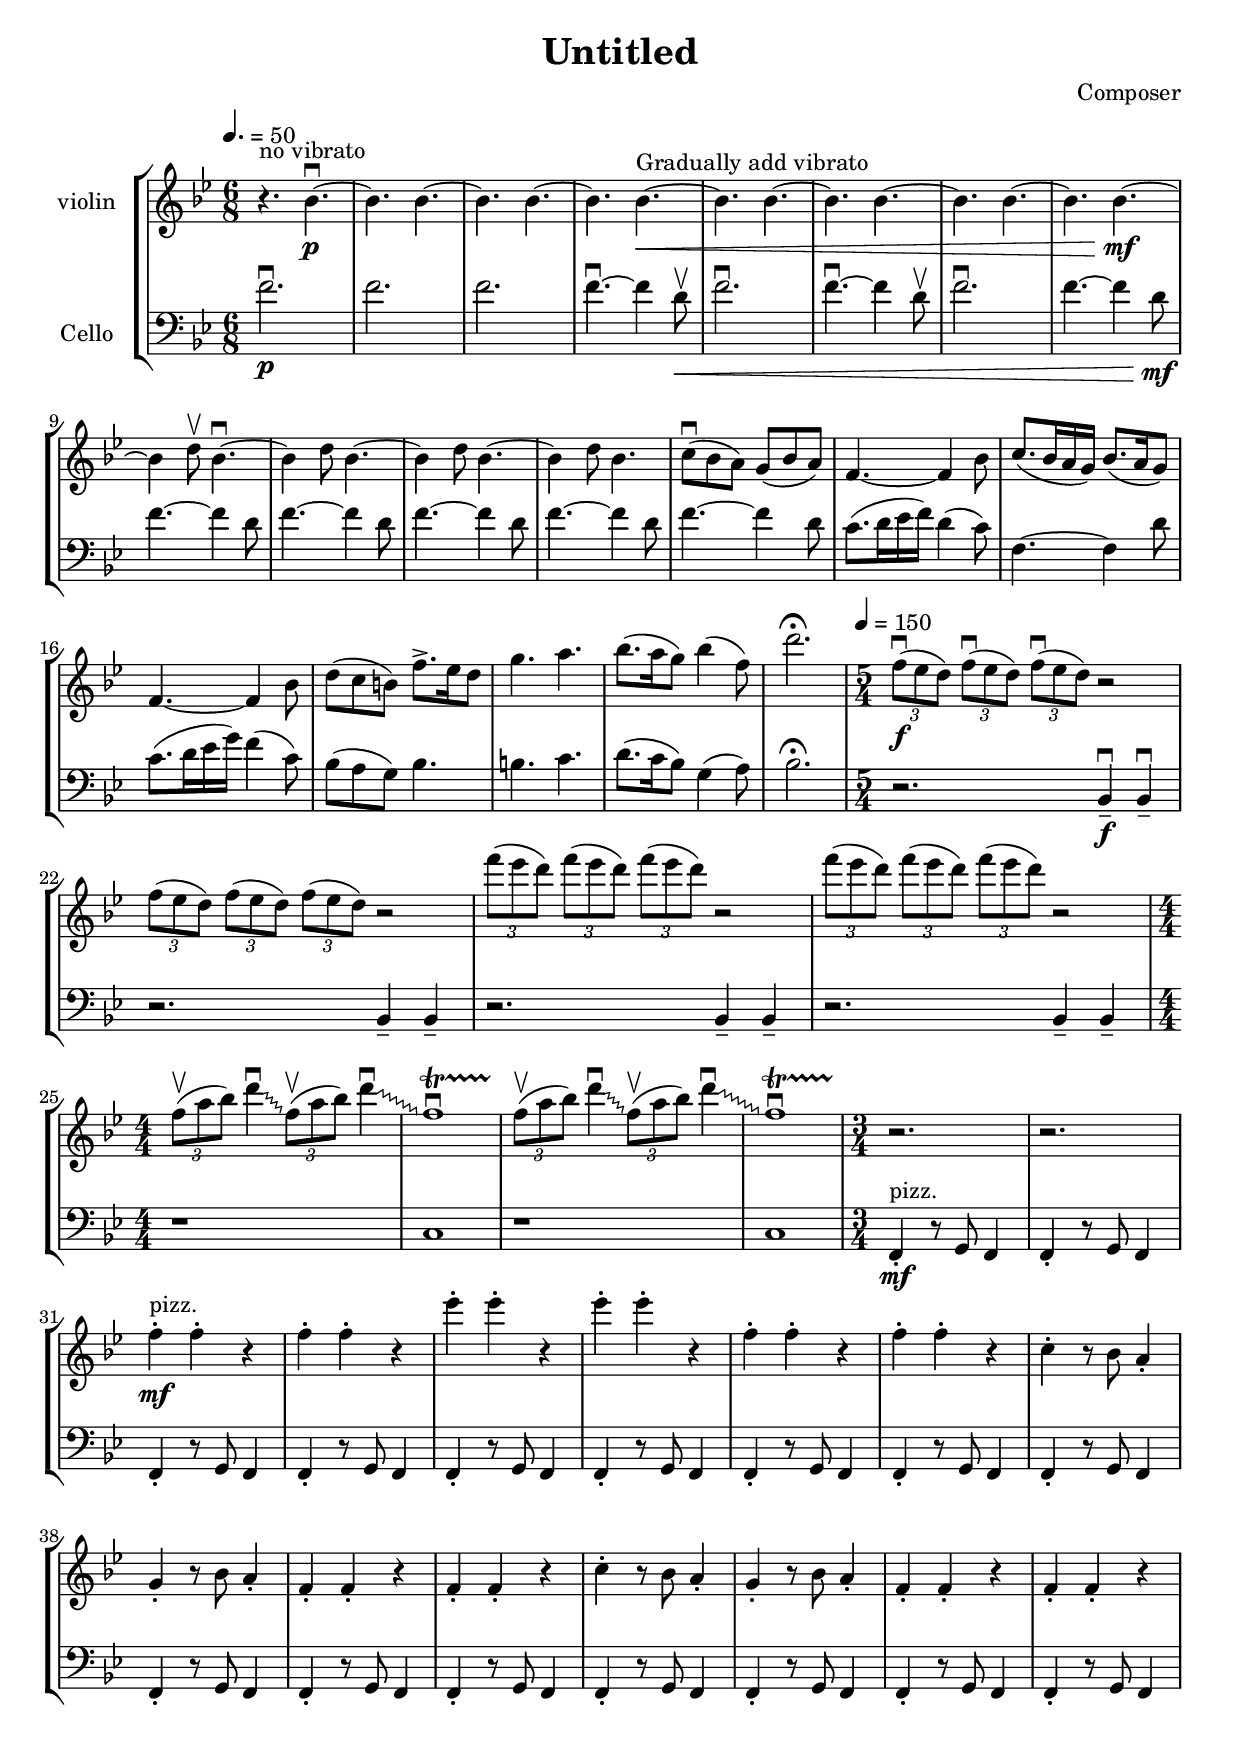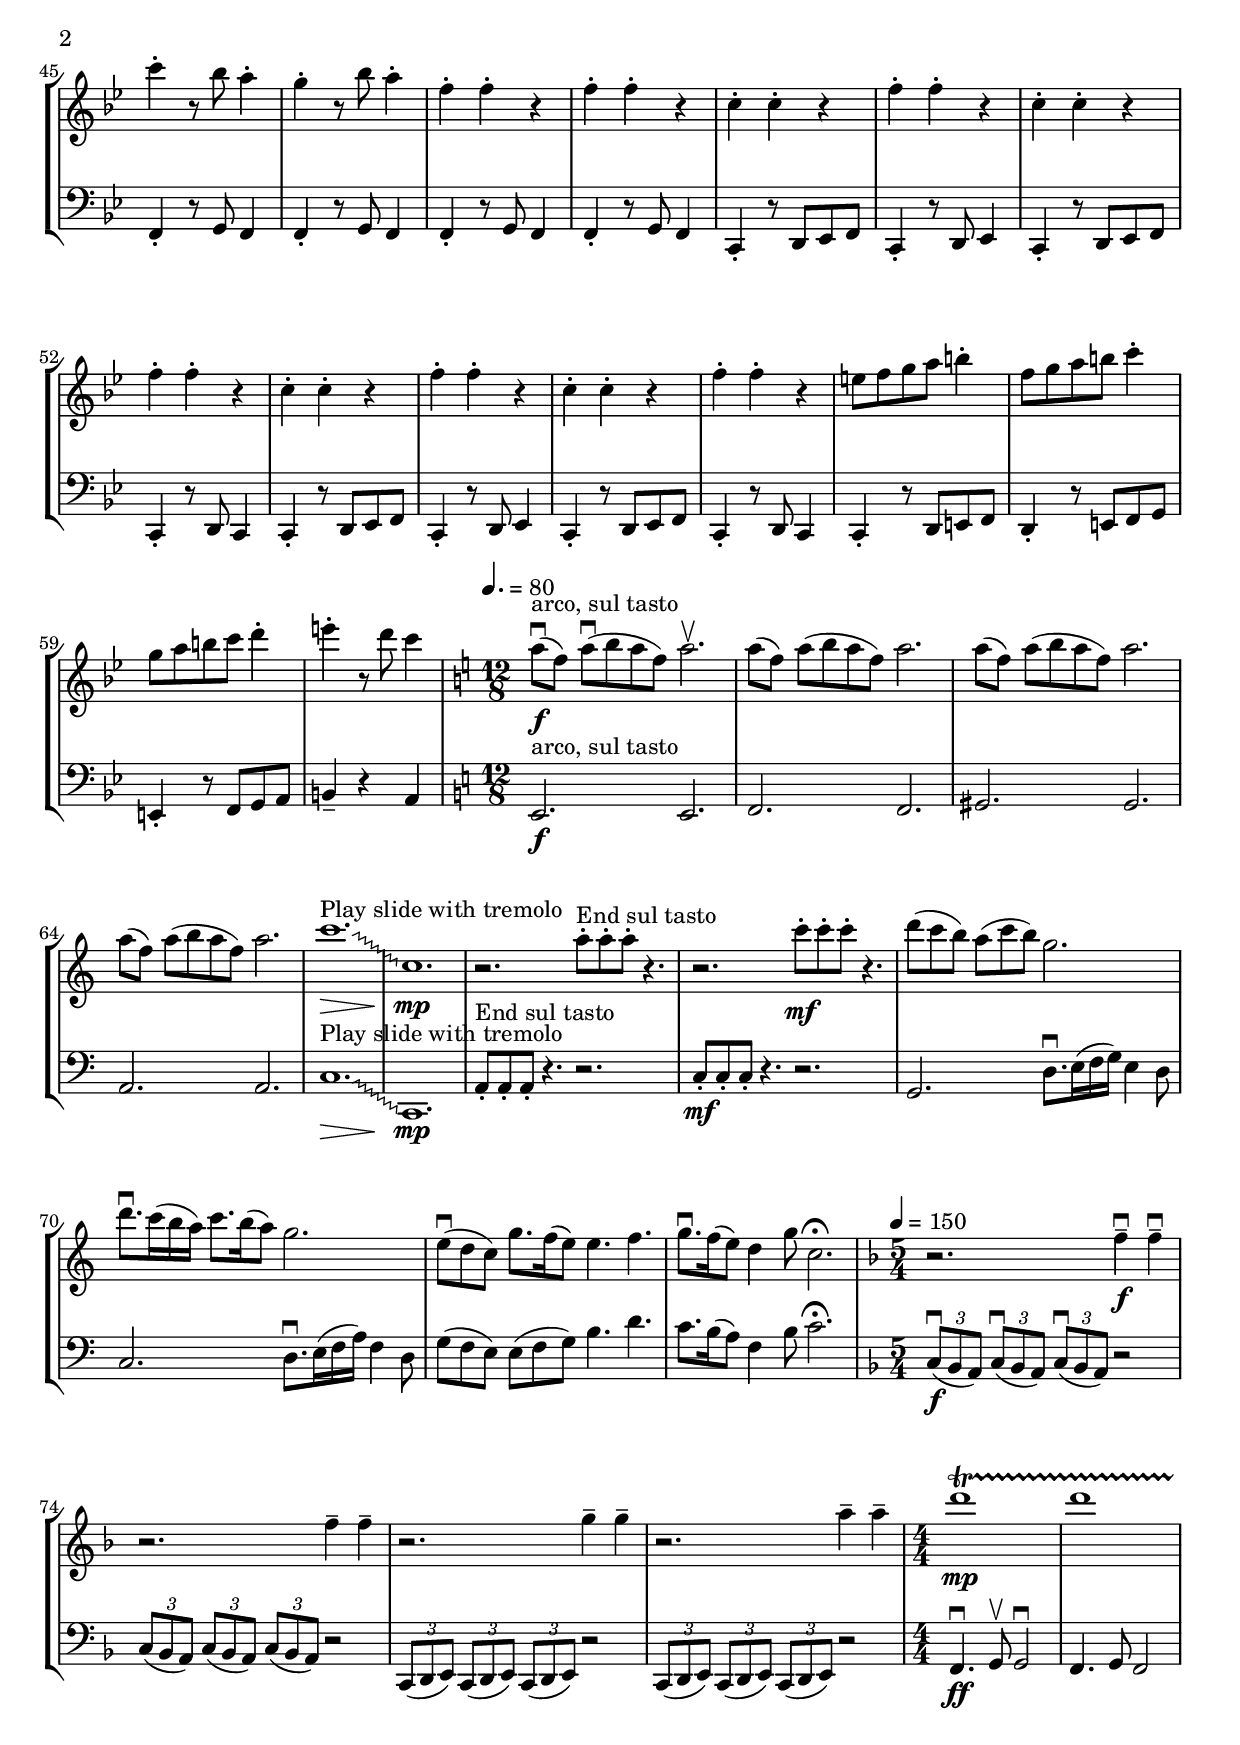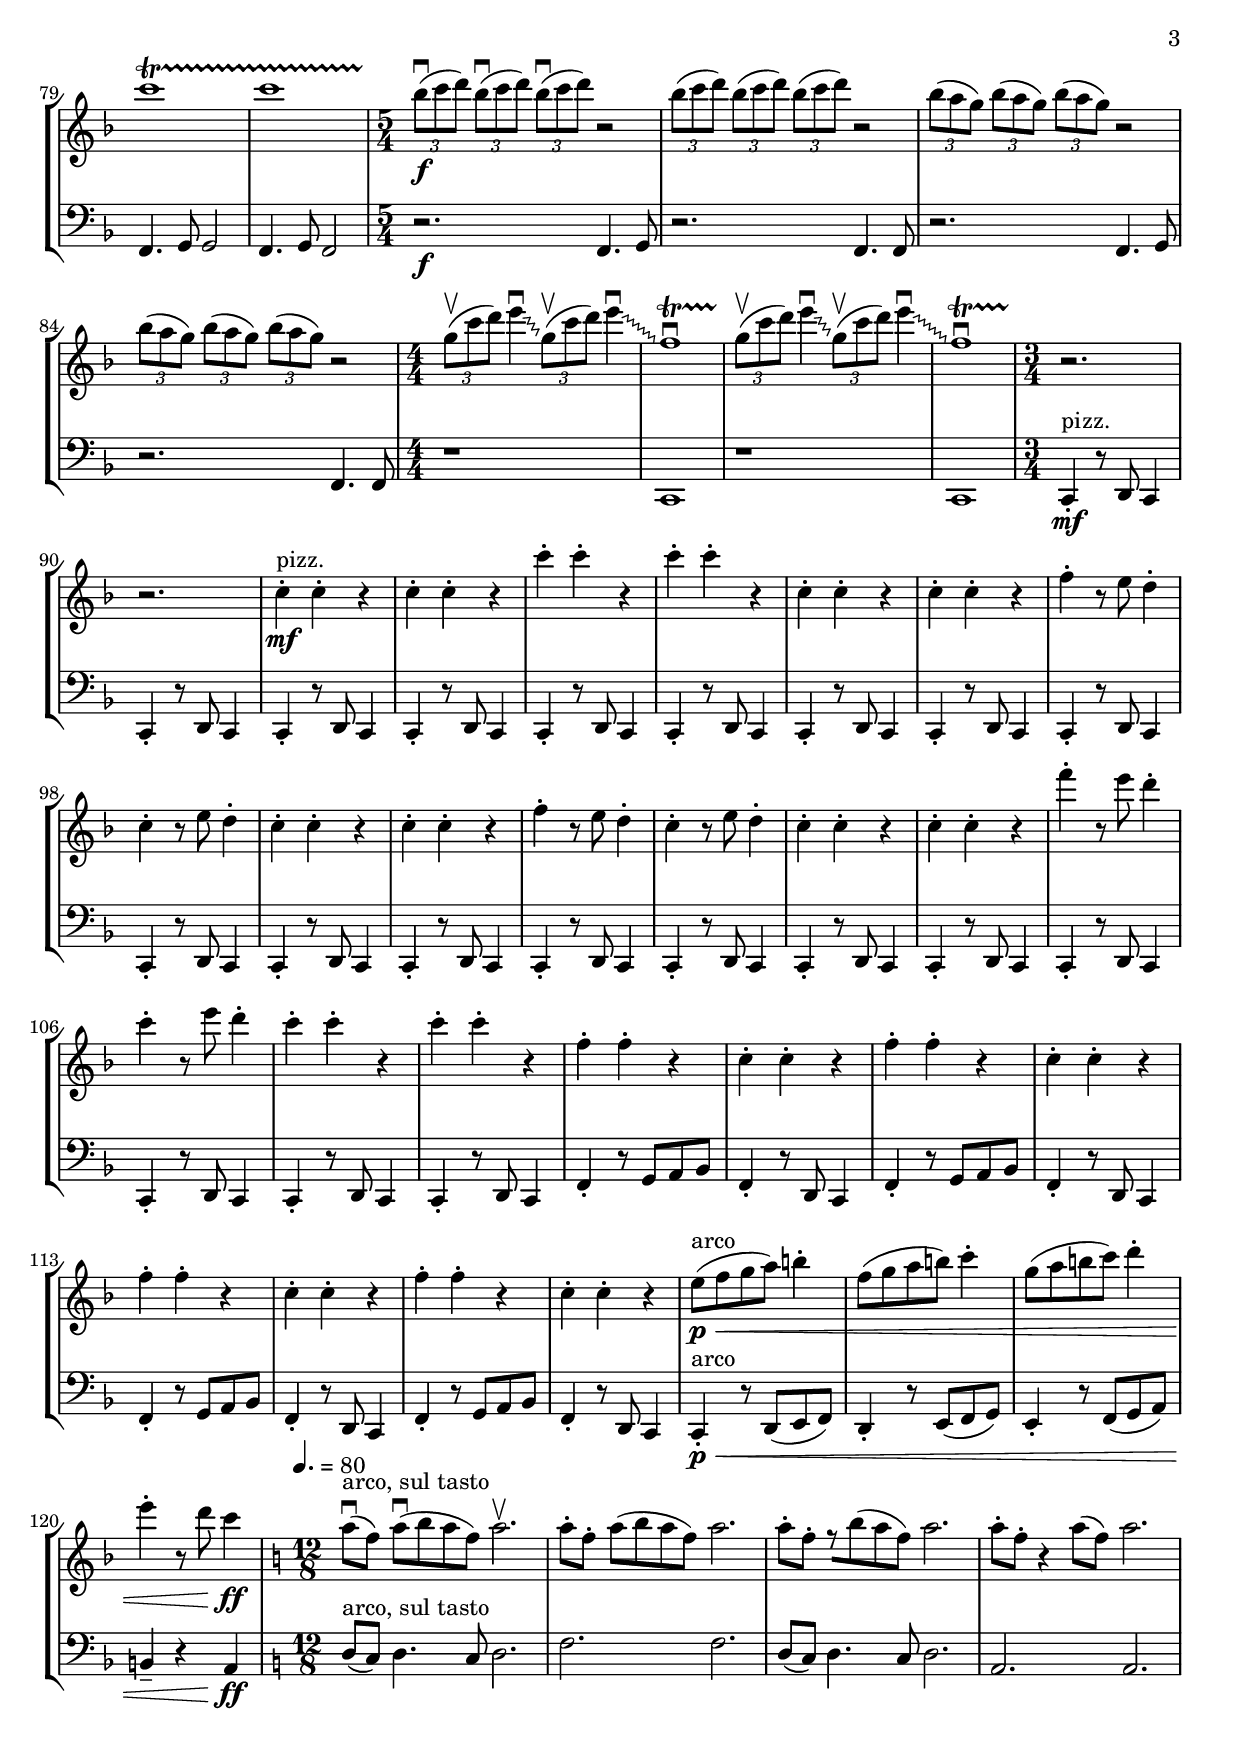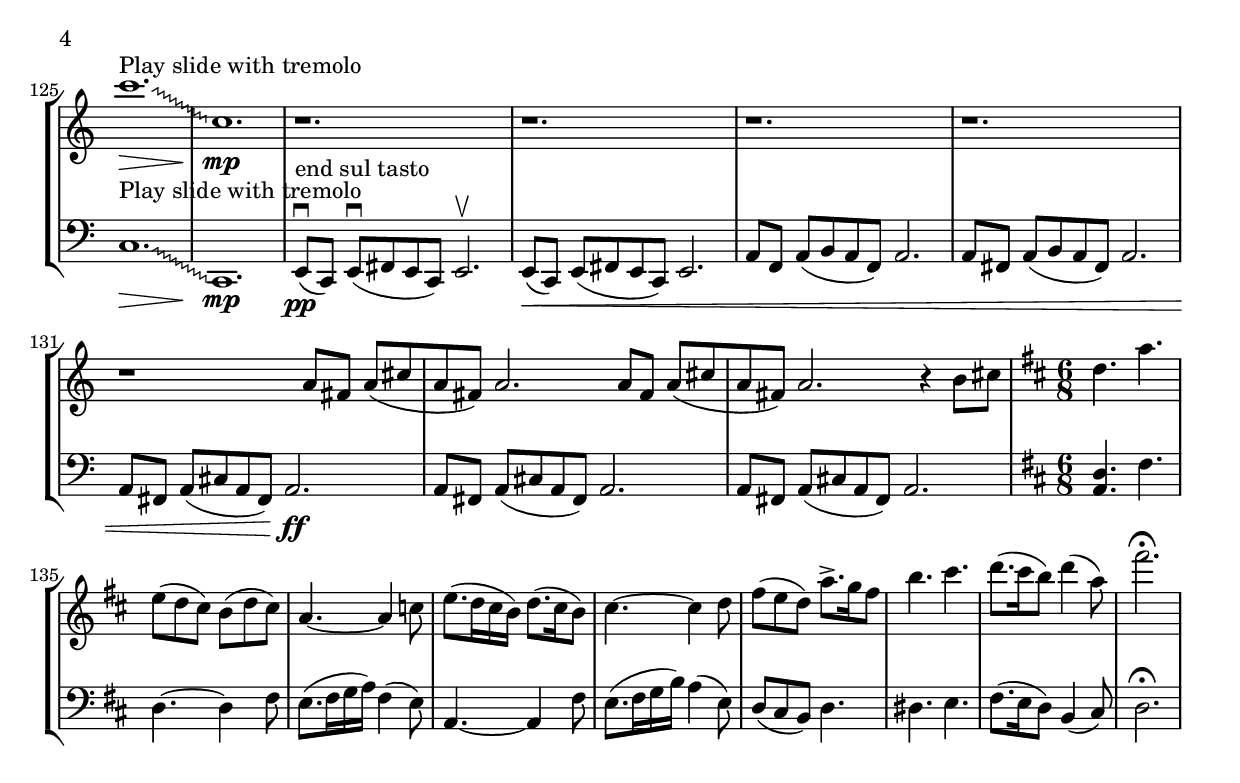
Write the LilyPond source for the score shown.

\header {
  title = "Untitled"
  composer = "Composer"
}

violin = \relative c'' {
      %A section
      \time 6/8
      \key bes \major
      \tempo 4. = 50 
      %bars1-8
       r4.^\markup "no vibrato" bes4.\downbow~\p| bes4. bes4.~| bes4. bes~| bes bes~\<^\markup "Gradually add vibrato"|
       bes4. bes4.~| bes4. bes~| bes4. bes4.~| bes bes~\!\mf |
       %bars 9-16
       bes4 d8\upbow bes4.\downbow~|bes4 d8 bes4.~|bes4 d8 bes4.~ |bes4 d8 bes4.|
       c8\downbow (bes a) g (bes a) | f4.~f4 bes8| c8. (bes16 a g) bes8. (a16 g8) | f4.~f4 bes8|
       %bars 17-20
       d8 (c b) f'8.\accent ees16 d8 | g4. a4. | bes8. (a16 g8) bes4 (f8) | d'2.\fermata
      %%%%%%%%%%%%%%%%%%%%%%%%%%%%%
      %B Section
      \tempo 4 = 150
      \time 5/4
      %bars 21-24
      \tuplet 3/2 {f,8\downbow\f (ees d)} \tuplet 3/2 {f\downbow (ees d)}  \tuplet 3/2 {f\downbow (ees d)} r2 |
      \tuplet 3/2 {f8 (ees d)} \tuplet 3/2 {f (ees d)}  \tuplet 3/2 {f (ees d)} r2 |
      \tuplet 3/2 {f'8 (ees d)} \tuplet 3/2 {f (ees d)}  \tuplet 3/2 {f (ees d)} r2 |
      \tuplet 3/2 {f8 (ees d)} \tuplet 3/2 {f (ees d)}  \tuplet 3/2 {f (ees d)} r2 |
      % bars 25-28
      \numericTimeSignature \time 4/4
      \override Glissando.style = #'zigzag
      \tuplet 3/2 {f,8\upbow (a bes)} d4\downbow\glissando \tuplet 3/2 {f,8\upbow (a bes)} d4\downbow\glissando 
      f,1\downbow\startTrillSpan|
      \tuplet 3/2 {f8\stopTrillSpan\upbow (a bes)} d4\downbow\glissando \tuplet 3/2 {f,8\upbow (a bes)} d4\downbow\glissando 
      f,1\downbow\startTrillSpan|
      %%%%%%%%%%%%%%%%%%%%%%%%%%%%%%%%
      % C Section
      %bars 29-32
      \time 3/4
      r2.\stopTrillSpan | r | f4^"pizz."\staccato\mf f\staccato r |f4\staccato f\staccato r |
      %bars 33-36
      ees'\staccato ees\staccato r| ees\staccato ees\staccato r| f,4\staccato f\staccato r |f4\staccato f\staccato r |
      %bars 37-40
      c\staccato r8 bes a4\staccato | g\staccato r8 bes a4\staccato |f4\staccato f\staccato r |f4\staccato f\staccato r |
      %bars 41-44
      c'\staccato r8 bes a4\staccato | g\staccato r8 bes a4\staccato |f4\staccato f\staccato r |f4\staccato f\staccato r |
      %bars 45-48
      c''\staccato r8 bes a4\staccato | g\staccato r8 bes a4\staccato |f4\staccato f\staccato r |f4\staccato f\staccato r |
      %bars 49-52
      c4\staccato c\staccato r |f4\staccato f\staccato r |c4\staccato c\staccato r |f4\staccato f\staccato r |
      %bars 49-52
      c4\staccato c\staccato r |f4\staccato f\staccato r |c4\staccato c\staccato r |f4\staccato f\staccato r |
      %bars 57-60
      e8 f g a b4\staccato |f8 g a b c4\staccato |g8 a b c d4\staccato | e4\staccato r8 d c4 |
      %%%%%%%%%%%%%%%%%%%%%%%%%%%%%%%%%
      %D Section
      \time 12/8
      \key a \minor
      \tempo 4. = 80
      %bars 61- 64
      a8^"arco, sul tasto"\downbow\f [(f)] a\downbow [(b a f)] a2.\upbow |a8 [(f)] a [(b a f)] a2. | 
      a8 [(f)] a [(b a f)] a2. |a8 [(f)] a [(b a f)] a2. |
      %bars 65-68
       c1.\glissando^\markup "Play slide with tremolo"\> | c,\!\mp | r2. a'8\staccato^\markup "End sul tasto" a\staccato a\staccato r4. |
      r2. c8\staccato\mf c\staccato c\staccato r4. |
      %bars 69-72
      d8 (c b) a (c b) g2.| d'8.\downbow c16 (b a) c8. b16 (a8) g2. | e8\downbow (d c) g'8. f16 (e8) e4. f |g8.\downbow f16 (e8) d4 g8 c,2.\fermata |
     %%%%%%%%%%%%%%%%%%%%%%%%%%%%%%%%%%%%%
      %B' Section 
      %bars 73-76
       \key f \major
       \time 5/4
       \tempo 4 =150
      r2. f4\tenuto\downbow\f f4\downbow\tenuto |r2. f4\tenuto f4\tenuto |
      r2. g4\tenuto g4\tenuto |r2. a4\tenuto a4\tenuto |
      %bars 77-80
      \time 4/4
      d1\startTrillSpan\mp | d1 | c1 | c1 |
      %bars 81-84
      \time 5/4
      \tuplet 3/2 {bes8\stopTrillSpan\downbow\f(c d)} \tuplet 3/2 {bes\downbow (c d)}  \tuplet 3/2 {bes\downbow (c d)} r2 |
      \tuplet 3/2 {bes8(c d)} \tuplet 3/2 {bes (c d)}  \tuplet 3/2 {bes (c d)} r2 |
      \tuplet 3/2 {bes8(a g)} \tuplet 3/2 {bes (a g)}  \tuplet 3/2 {bes (a g)} r2 |
      \tuplet 3/2 {bes8(a g)} \tuplet 3/2 {bes (a g)}  \tuplet 3/2 {bes (a g)} r2 |
      %bars 85-88
      \time 4/4
      \tuplet 3/2 {g8\upbow (c d)} e4\downbow\glissando \tuplet 3/2 {g,8\upbow (c d)} e4\downbow\glissando 
      f,1\downbow\startTrillSpan|
      \tuplet 3/2 {g8\stopTrillSpan\upbow (c d)} e4\downbow\glissando \tuplet 3/2 {g,8\upbow (c d)} e4\downbow\glissando 
      f,1\downbow\startTrillSpan|
      %%%%%%%%%%%%%%%%%%%%%%%%
      %C' Section
      \time 3/4
      %Bars 89-92
      r2.\stopTrillSpan | r | c4^"pizz."\staccato\mf c\staccato r |c4\staccato c\staccato r |
      %bars 93-96
      c'\staccato c\staccato r| c\staccato c\staccato r| c,4\staccato c\staccato r |c4\staccato c\staccato r |
      %bars 97-100
      f\staccato r8 e d4\staccato | c\staccato r8 e d4\staccato |c4\staccato c\staccato r |c4\staccato c\staccato r |
      %bars 101-104
      f\staccato r8 e d4\staccato | c\staccato r8 e d4\staccato |c4\staccato c\staccato r |c4\staccato c\staccato r |
      %bars 105-108
      f'\staccato r8 e d4\staccato | c\staccato r8 e d4\staccato |c4\staccato c\staccato r |c4\staccato c\staccato r |
      %bars 109-112
      f,4\staccato f\staccato r |c4\staccato c\staccato r |f4\staccato f\staccato r |c4\staccato c\staccato r |
      %bars 113-116
      f4\staccato f\staccato r |c4\staccato c\staccato r |f4\staccato f\staccato r |c4\staccato c\staccato r |
      %bars 117-120
      e8^"arco"\p\< (f g a) b4\staccato |f8 (g a b) c4\staccato |g8 (a b c) d4\staccato | e4\staccato r8 d c4\!\ff |
      %%%%%%%%%%%%%%%%%%%%%%%%%%
      %D' Section (climax)
      \time 12/8
      \key a \minor
      \tempo 4. = 80
      %bars 121-124
      a8^"arco, sul tasto"\downbow [(f)] a\downbow [(b a f)] a2.\upbow |
      a8\staccato [f\staccato] a [(b a f)] a2. | 
      a8\staccato [f\staccato] r [b (a f)] a2. |
      a8\staccato [f\staccato] r4  a8 (f) a2. |
      %bars 125-128
       c1.\glissando^\markup "Play slide with tremolo"\> | c,\!\mp | 
      %bars 129-132
      r1. |r |r |r |
      %bars 132-135
      r1 a8 [fis] a [(cis |
      a fis)] a2. a8 [fis] a [(cis |
       a fis)] a2. r4 b8 cis |
       \key d \major
       \time 6/8
       d4. a' |
       %bars 136-139
       e8 (d cis) b (d cis) |a4.~a4 c8 | e8. (d16 cis b) d8. (cis16 b8) | cis4.~cis4 d8 |
       %bars 140-143
       fis8 (e d) a'8.\accent g16 fis8 | b4. cis4. | d8. (cis16 b8) d4 (a8) | fis'2.\fermata
      }
cello = \relative c' { 
      \clef "bass"
      %A section
      \time 6/8
      \key bes \major
      \tempo 4. = 50
      %bars 1-8
      f2.\downbow\p |f |f |f4.\downbow~f4 d8\upbow\< |
      f2.\downbow|f4.\downbow~f4 d8\upbow |f2.\downbow|f4.~f4 d8\!\mf |
      %bars 9-16
      f4.~f4 d8 |f4.~f4 d8 |f4.~f4 d8 |f4.~f4 d8 |
      f4.~f4 d8 | c8. (d16 ees16 f) d4 (c8) |f,4.~f4 d'8 |c8. (d16 ees16 g) f4 (c8) |
      %bars 17-20
      bes8 (a g) bes4. | b4. c4. | d8. (c16 bes8) g4 (a8) |bes2.\fermata|
      %%%%%%%%%%%%%%%%%%%%%%%%%%%%%%%%%%
      %B section
      \tempo 4 = 150
      \time 5/4
      %bars 21-24
      r2. bes,4\tenuto\downbow\f bes4\downbow\tenuto |r2. bes4\tenuto bes4\tenuto |
      r2. bes4\tenuto bes4\tenuto |r2. bes4\tenuto bes4\tenuto |
      %bars 25-28
      \numericTimeSignature \time 4/4
      r1|c1|r1|c1
      %%%%%%%%%%%%%%%%%%%%%%%%%%%%%%%%%%%
      %C Section
      \time 3/4
      %bars 29-32
      f,4\staccato^"pizz."\mf r8 g f4 |f4\staccato r8 g f4 |f4\staccato r8 g f4 |f4\staccato r8 g f4 |
      %bars 33-36
      f4\staccato r8 g f4 |f4\staccato r8 g f4 |f4\staccato r8 g f4 |f4\staccato r8 g f4 |
      %bars 37-40
      f4\staccato r8 g f4 |f4\staccato r8 g f4 |f4\staccato r8 g f4 |f4\staccato r8 g f4 |
      %bars 41-44
      f4\staccato r8 g f4 |f4\staccato r8 g f4 |f4\staccato r8 g f4 |f4\staccato r8 g f4 |
      %bars 45-48
      f4\staccato r8 g f4 |f4\staccato r8 g f4 |f4\staccato r8 g f4 |f4\staccato r8 g f4 |
      %bars 49-52
      c4\staccato r8 d8 ees f|c4\staccato r8 d ees4 | c4\staccato r8 d8 ees f|c4\staccato r8 d c4 |
      %bars 53-56
      c4\staccato r8 d8 ees f|c4\staccato r8 d ees4 | c4\staccato r8 d8 ees f|c4\staccato r8 d c4 |   
      %bars 57-60
       c4\staccato r8 d8 e f| d4\staccato r8 e f g|  e4\staccato r8 f8 g a | b4\tenuto r4 a |
      %%%%%%%%%%%%%%%%%%%%%%%%%%%%%%%%%%
      %D Section (tense)
      \time 12/8
      \key a \minor
      \tempo 4. = 80
      %bars 61-64
      e2.^"arco, sul tasto"\f e2. | f2. f2. | gis2. gis2. | a a |
      %bars 65-68
      \override Glissando.style = #'zigzag
      c1.\glissando^\markup "Play slide with tremolo"\> | c,\!\mp | a'8\staccato^\markup "End sul tasto" a8\staccato a8\staccato r4. r2. |
       c8\staccato\mf c8\staccato c8\staccato r4. r2. |
       %bars 69-72
       g2. d'8.\downbow e16 (f g) e4 d8 | c2. d8.\downbow e16 (f a) f4 d8 | g8 (f e) e (f g) b4. d | c8. b16 (a8) f4 b8 c2.\fermata |
       %%%%%%%%%%%%%%%%%%%%
       %B' Section 
       %bars 73-76
       \key f \major
       \time 5/4
       \tempo 4 =150
       \tuplet 3/2 {c,8\downbow\f (bes a)} \tuplet 3/2 {c\downbow (bes a)}  \tuplet 3/2 {c\downbow (bes a)} r2 |
       \tuplet 3/2 {c8(bes a)} \tuplet 3/2 {c (bes a)}  \tuplet 3/2 {c (bes a)} r2 |
       \tuplet 3/2 {c,8 (d e)} \tuplet 3/2 {c (d e)}  \tuplet 3/2 {c (d e)} r2 |
       \tuplet 3/2 {c8 (d e)} \tuplet 3/2 {c (d e)}  \tuplet 3/2 {c(d e)} r2 |
      %bars 77-80
      \time 4/4
       f4.\downbow\ff g8\upbow g2\downbow | f4. g8 f2 | f4. g8 g2 | f4. g8 f2 |
       %bars 81-84
      \time 5/4
      r2.\f f4. g8 | r2. f4. f8 |r2. f4. g8 |r2. f4. f8 |
      %bars 85-88
      \time 4/4
      r1|c1|r1|c1
      %%%%%%%%%%%%%%%%%%%%%%%%
      %C' Section
      \time 3/4
      %Bars 89-92
      c4\staccato^"pizz."\mf r8 d c4 |c4\staccato r8 d c4 |c4\staccato r8 d c4 |c4\staccato r8 d c4 |
      %bars 93-96
      c4\staccato r8 d c4 |c4\staccato r8 d c4 |c4\staccato r8 d c4 |c4\staccato r8 d c4 |
      %bars 97-100
      c4\staccato r8 d c4 |c4\staccato r8 d c4 |c4\staccato r8 d c4 |c4\staccato r8 d c4 |
      %bars 101-104
      c4\staccato r8 d c4 |c4\staccato r8 d c4 |c4\staccato r8 d c4 |c4\staccato r8 d c4 |
      %bars 105-108
      c4\staccato r8 d c4 |c4\staccato r8 d c4 |c4\staccato r8 d c4 |c4\staccato r8 d c4 |
      %bars 109-112
      f4\staccato r8 g8 a bes|f4\staccato r8 d c4 | f4\staccato r8 g8 a bes|f4\staccato r8 d c4 |
      %bars 113-116
      f4\staccato r8 g8 a bes|f4\staccato r8 d c4 | f4\staccato r8 g8 a bes|f4\staccato r8 d c4 |  
      %bars 117-120
       c4\staccato^"arco"\p\< r8 d8 (e f)| d4\staccato r8 e (f g)|  e4\staccato r8 f8 (g a) | b4\tenuto r4 a\!\ff
       %%%%%%%%%%%%%%%%%%%%%%%%
      %D' Section (climax)
      \time 12/8
      \key a \minor
      \tempo 4. = 80
      %bars 121-124
      d8^"arco, sul tasto" (c) d4. c8 d2. | f2. f2. |d8(c) d4. c8 d2. | a a |
      %bars 125-128
      c1.\glissando^\markup "Play slide with tremolo"\> | c,\!\mp | 
      %bars 129-131
      e8^"end sul tasto"\downbow\pp [(c)] e\downbow [(fis e c)] e2.\upbow |
      e8\< [(c)] e[(fis e c)] e2. |
      a8 [f] a [(b a f)] a2. | 
      a8 [fis] a [(b a fis)] a2. | 
      %bars 132-135
      a8 [fis] a [(cis a fis)] a2.\!\ff | 
      a8 [fis] a [(cis a fis)] a2. | 
      a8 [fis] a [(cis a fis)] a2. | 
      \key d \major
      \time 6/8
      <d a>4. fis |
      %bars 136-139
      d4.~d4 fis8 | e8. (fis16 g16 a) fis4 (e8) |a,4.~a4 fis'8 |e8. (fis16 g16 b) a4 (e8) |
      %bars 140-143
      d8 (cis b) d4. | dis4. e4. | fis8. (e16 d8) b4 (cis8) |d2.\fermata|
      }

\score {
\new StaffGroup <<
  \new Staff \with { instrumentName = "violin" }
  \violin
  \new Staff \with { instrumentName = "Cello" }
  \cello

>>
  \layout {}
  \midi {}
}